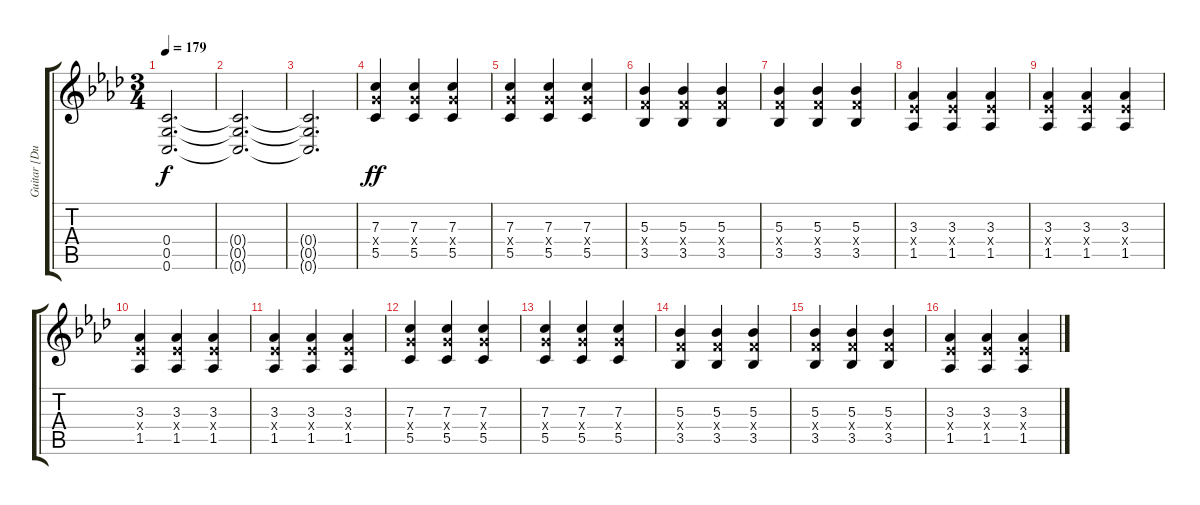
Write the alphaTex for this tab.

\track ("Guitar [Dustin]" "Guitar [Du") {instrument distortionguitar}
\staff {score tabs}
\tuning (D4 A3 F3 C3 G2 C2) {hide}
\ts (3 4)
\tempo 179
\clef g2
\ks ab
(0.4{t} 0.5{t} 0.6{t}).2{d dy f} |
(0.4{t} 0.5{t} 0.6{t}).2{d} |
(0.4{t} 0.5{t} 0.6{t}).2{d} |
(7.3 7.4{x} 5.5).4{dy ff} (7.3 7.4{x} 5.5).4 (7.3 7.4{x} 5.5).4 |
(7.3 7.4{x} 5.5).4 (7.3 7.4{x} 5.5).4 (7.3 7.4{x} 5.5).4 |
(5.3 5.4{x} 3.5).4 (5.3 5.4{x} 3.5).4 (5.3 5.4{x} 3.5).4 |
(5.3 5.4{x} 3.5).4 (5.3 5.4{x} 3.5).4 (5.3 5.4{x} 3.5).4 |
(3.3 3.4{x} 1.5).4 (3.3 3.4{x} 1.5).4 (3.3 3.4{x} 1.5).4 |
(3.3 3.4{x} 1.5).4 (3.3 3.4{x} 1.5).4 (3.3 3.4{x} 1.5).4 |
(3.3 3.4{x} 1.5).4 (3.3 3.4{x} 1.5).4 (3.3 3.4{x} 1.5).4 |
(3.3 3.4{x} 1.5).4 (3.3 3.4{x} 1.5).4 (3.3 3.4{x} 1.5).4 |
(7.3 7.4{x} 5.5).4 (7.3 7.4{x} 5.5).4 (7.3 7.4{x} 5.5).4 |
(7.3 7.4{x} 5.5).4 (7.3 7.4{x} 5.5).4 (7.3 7.4{x} 5.5).4 |
(5.3 5.4{x} 3.5).4 (5.3 5.4{x} 3.5).4 (5.3 5.4{x} 3.5).4 |
(5.3 5.4{x} 3.5).4 (5.3 5.4{x} 3.5).4 (5.3 5.4{x} 3.5).4 |
(3.3 3.4{x} 1.5).4 (3.3 3.4{x} 1.5).4 (3.3 3.4{x} 1.5).4
